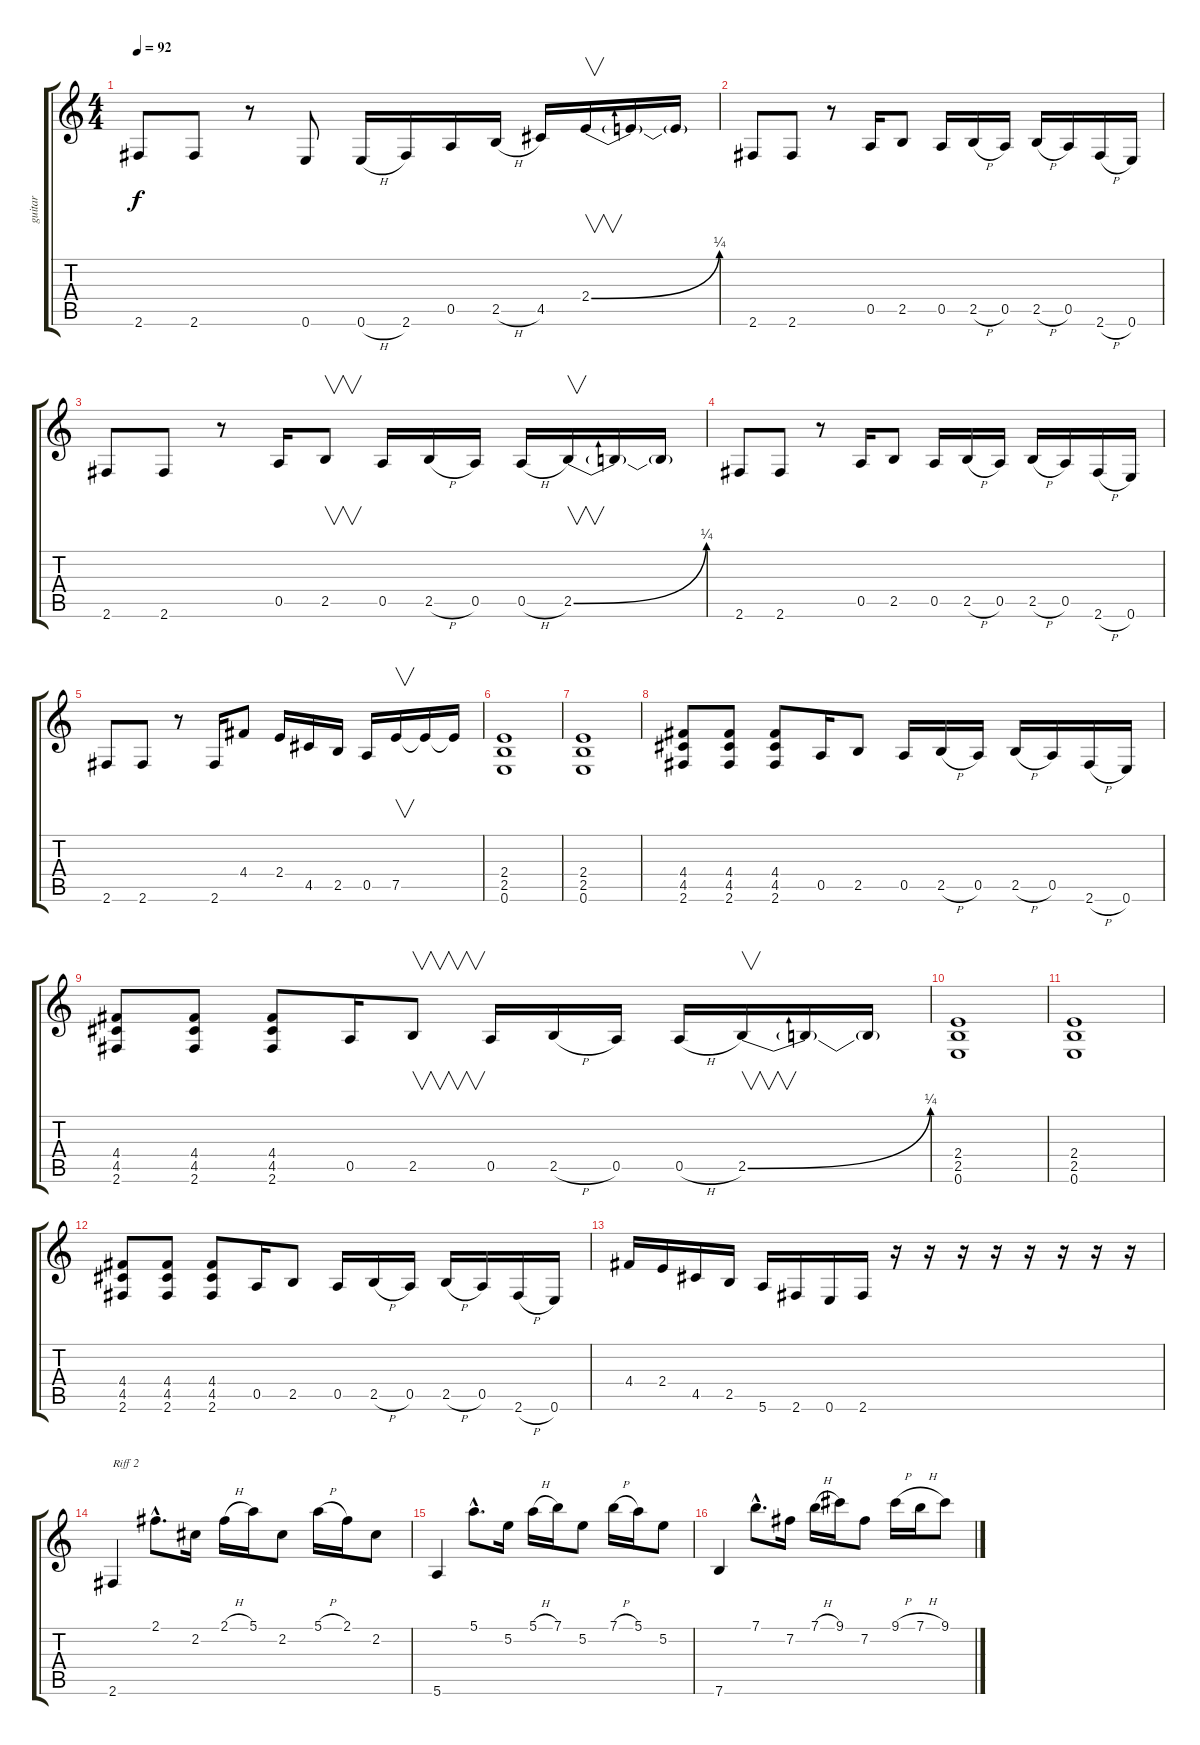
\track ("guitar" "guitar") {instrument overdrivenguitar}
\staff {score tabs}
\tuning (E4 B3 G3 D3 A2 E2) {hide}
\ts (4 4)
\tempo 92
\clef g2
\ks c
2.6.8{dy f} 2.6.8 r.8 0.6.8 0.6{h}.16 2.6.16 0.5.16 2.5{h}.16 4.5.16 2.4{be (bend 0 0 60 1)}.16{v} 2.4{t}.16 2.4{t}.16 |
2.6.8 2.6.8 r.8 0.5.16 2.5.8 0.5.16 2.5{h}.16 0.5.16 2.5{h}.16 0.5.16 2.6{h}.16 0.6.16 |
2.6.8 2.6.8 r.8 0.5.16 2.5.8{v} 0.5.16 2.5{h}.16 0.5.16 0.5{h}.16 2.5{be (bend 0 0 60 1)}.16{v} 2.5{t}.16 2.5{t}.16 |
2.6.8 2.6.8 r.8 0.5.16 2.5.8 0.5.16 2.5{h}.16 0.5.16 2.5{h}.16 0.5.16 2.6{h}.16 0.6.16 |
2.6.8 2.6.8 r.8 2.6.16 4.4.8 2.4.16 4.5.16 2.5.16 0.5.16 7.5.16{v} 7.5{t}.16 7.5{t}.16 |
(2.4 2.5 0.6).1{instrument overdrivenguitar} |
(2.4 2.5 0.6).1 |
(4.4 4.5 2.6).8 (4.4 4.5 2.6).8 (4.4 4.5 2.6).8 0.5.16 2.5.8 0.5.16 2.5{h}.16 0.5.16 2.5{h}.16 0.5.16 2.6{h}.16 0.6.16 |
(4.4 4.5 2.6).8 (4.4 4.5 2.6).8 (4.4 4.5 2.6).8 0.5.16 2.5.8{v} 0.5.16 2.5{h}.16 0.5.16 0.5{h}.16 2.5{be (bend 0 0 60 1)}.16{v} 2.5{t}.16 2.5{t}.16 |
(2.4 2.5 0.6).1 |
(2.4 2.5 0.6).1 |
(4.4 4.5 2.6).8 (4.4 4.5 2.6).8 (4.4 4.5 2.6).8 0.5.16 2.5.8 0.5.16 2.5{h}.16 0.5.16 2.5{h}.16 0.5.16 2.6{h}.16 0.6.16 |
4.4.16 2.4.16 4.5.16 2.5.16 5.6.16 2.6.16 0.6.16 2.6.16 r.16 r.16 r.16 r.16 r.16 r.16 r.16 r.16 |
2.6.4{txt "Riff 2" instrument electricguitarclean} 2.1{hac}.8{d} 2.2.16 2.1{h}.16 5.1.16 2.2.8 5.1{h}.16 2.1.16 2.2.8 |
5.6.4 5.1{hac}.8{d} 5.2.16 5.1{h}.16 7.1.16 5.2.8 7.1{h}.16 5.1.16 5.2.8 |
7.6.4 7.1{hac}.8{d} 7.2.16 7.1{h}.16 9.1.16 7.2.8 9.1{h}.16 7.1{h}.16 9.1.8
